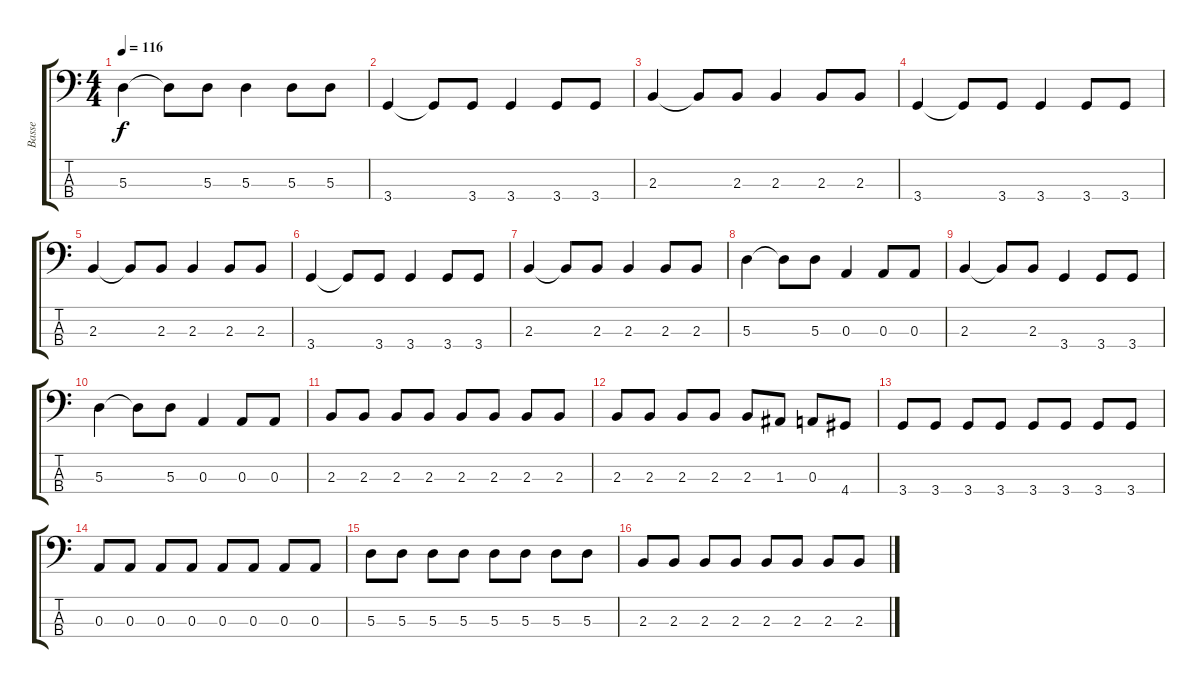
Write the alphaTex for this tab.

\track ("Basse" "Basse") {instrument electricbassfinger}
\staff {score tabs}
\tuning (G2 D2 A1 E1) {hide}
\ts (4 4)
\tempo 116
\clef f4
\ks c
5.3.4{dy f} 5.3{t}.8 5.3.8 5.3.4 5.3.8 5.3.8 |
3.4.4 3.4{t}.8 3.4.8 3.4.4 3.4.8 3.4.8 |
2.3.4 2.3{t}.8 2.3.8 2.3.4 2.3.8 2.3.8 |
3.4.4 3.4{t}.8 3.4.8 3.4.4 3.4.8 3.4.8 |
2.3.4 2.3{t}.8 2.3.8 2.3.4 2.3.8 2.3.8 |
3.4.4 3.4{t}.8 3.4.8 3.4.4 3.4.8 3.4.8 |
2.3.4 2.3{t}.8 2.3.8 2.3.4 2.3.8 2.3.8 |
5.3.4 5.3{t}.8 5.3.8 0.3.4 0.3.8 0.3.8 |
2.3.4 2.3{t}.8 2.3.8 3.4.4 3.4.8 3.4.8 |
5.3.4 5.3{t}.8 5.3.8 0.3.4 0.3.8 0.3.8 |
2.3.8 2.3.8 2.3.8 2.3.8 2.3.8 2.3.8 2.3.8 2.3.8 |
2.3.8 2.3.8 2.3.8 2.3.8 2.3.8 1.3.8 0.3.8 4.4.8 |
3.4.8 3.4.8 3.4.8 3.4.8 3.4.8 3.4.8 3.4.8 3.4.8 |
0.3.8 0.3.8 0.3.8 0.3.8 0.3.8 0.3.8 0.3.8 0.3.8 |
5.3.8 5.3.8 5.3.8 5.3.8 5.3.8 5.3.8 5.3.8 5.3.8 |
2.3.8 2.3.8 2.3.8 2.3.8 2.3.8 2.3.8 2.3.8 2.3.8
